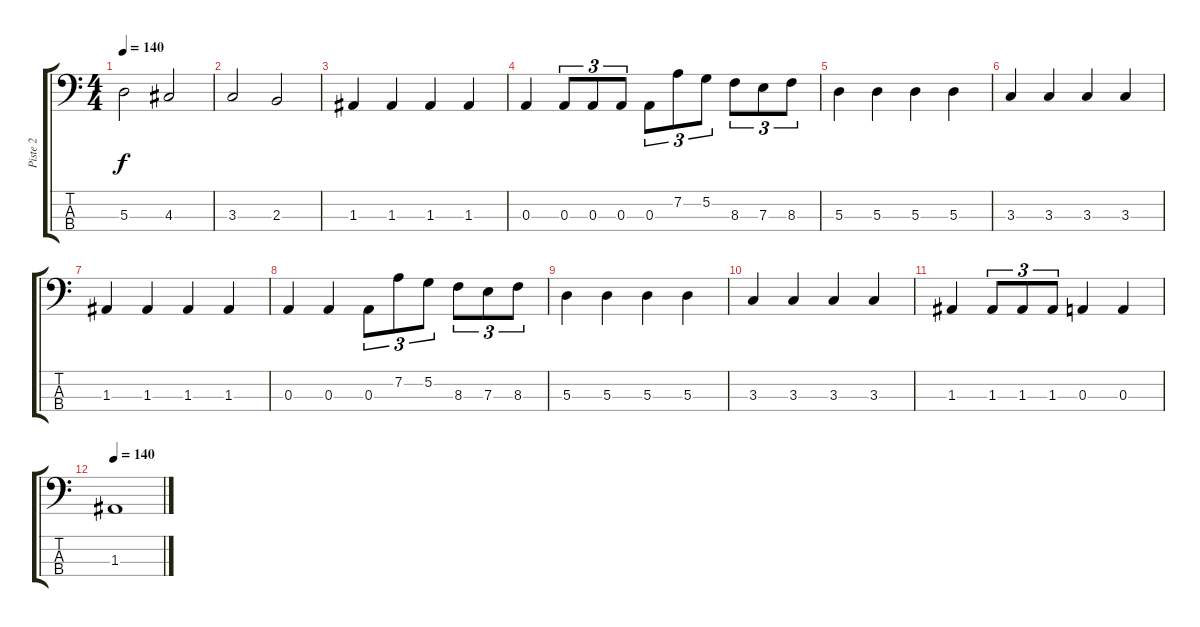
\track ("Piste 2" "Piste 2") {instrument electricbassfinger}
\staff {score tabs}
\tuning (G2 D2 A1 E1) {hide}
\ts (4 4)
\tempo 140
\clef f4
\ks c
5.3.2{dy f} 4.3.2 |
3.3.2 2.3.2 |
1.3.4 1.3.4 1.3.4 1.3.4 |
0.3.4 0.3.8{tu (3 2)} 0.3.8{tu (3 2)} 0.3.8{tu (3 2)} 0.3.8{tu (3 2)} 7.2.8{tu (3 2)} 5.2.8{tu (3 2)} 8.3.8{tu (3 2)} 7.3.8{tu (3 2)} 8.3.8{tu (3 2)} |
5.3.4 5.3.4 5.3.4 5.3.4 |
3.3.4 3.3.4 3.3.4 3.3.4 |
1.3.4 1.3.4 1.3.4 1.3.4 |
0.3.4 0.3.4 0.3.8{tu (3 2)} 7.2.8{tu (3 2)} 5.2.8{tu (3 2)} 8.3.8{tu (3 2)} 7.3.8{tu (3 2)} 8.3.8{tu (3 2)} |
5.3.4 5.3.4 5.3.4 5.3.4 |
3.3.4 3.3.4 3.3.4 3.3.4 |
1.3.4 1.3.8{tu (3 2)} 1.3.8{tu (3 2)} 1.3.8{tu (3 2)} 0.3.4 0.3.4 |
\tempo 140
1.3.1{volume 16}
